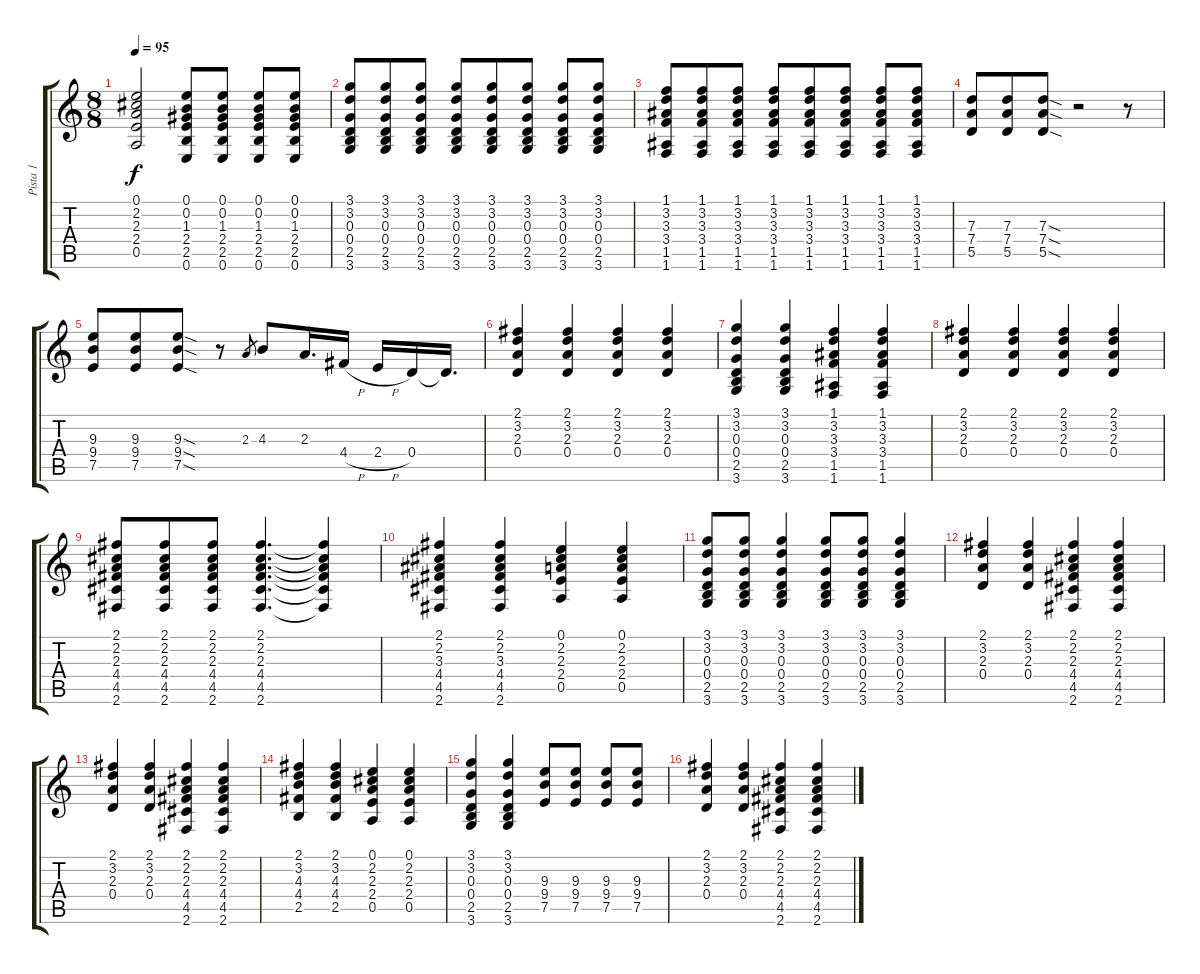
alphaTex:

\track ("Pista 1" "Pista 1") {instrument distortionguitar}
\staff {score tabs}
\tuning (E4 B3 G3 D3 A2 E2) {hide}
\ts (8 8)
\tempo 95
\clef g2
\ks c
(0.1{t} 2.2{t} 2.3{t} 2.4{t} 0.5{t}).2{dy f} (0.1 0.2 1.3 2.4 2.5 0.6).8 (0.1 0.2 1.3 2.4 2.5 0.6).8 (0.1 0.2 1.3 2.4 2.5 0.6).8 (0.1 0.2 1.3 2.4 2.5 0.6).8 |
(3.1 3.2 0.3 0.4 2.5 3.6).8 (3.1 3.2 0.3 0.4 2.5 3.6).8 (3.1 3.2 0.3 0.4 2.5 3.6).8 (3.1 3.2 0.3 0.4 2.5 3.6).8 (3.1 3.2 0.3 0.4 2.5 3.6).8 (3.1 3.2 0.3 0.4 2.5 3.6).8 (3.1 3.2 0.3 0.4 2.5 3.6).8 (3.1 3.2 0.3 0.4 2.5 3.6).8 |
(1.1 3.2 3.3 3.4 1.5 1.6).8 (1.1 3.2 3.3 3.4 1.5 1.6).8 (1.1 3.2 3.3 3.4 1.5 1.6).8 (1.1 3.2 3.3 3.4 1.5 1.6).8 (1.1 3.2 3.3 3.4 1.5 1.6).8 (1.1 3.2 3.3 3.4 1.5 1.6).8 (1.1 3.2 3.3 3.4 1.5 1.6).8 (1.1 3.2 3.3 3.4 1.5 1.6).8 |
(7.3 7.4 5.5).8 (7.3 7.4 5.5).8 (7.3{sod} 7.4{sod} 5.5{sod}).8 r.2 r.8 |
(9.3 9.4 7.5).8 (9.3 9.4 7.5).8 (9.3{sod} 9.4{sod} 7.5{sod}).8 r.8 2.3.8{gr} 4.3.8 2.3.16{d} 4.4{h}.16 2.4{h}.16 0.4.16 0.4{t}.16{d} |
(2.1 3.2 2.3 0.4).4 (2.1 3.2 2.3 0.4).4 (2.1 3.2 2.3 0.4).4 (2.1 3.2 2.3 0.4).4 |
(3.1 3.2 0.3 0.4 2.5 3.6).4 (3.1 3.2 0.3 0.4 2.5 3.6).4 (1.1 3.2 3.3 3.4 1.5 1.6).4 (1.1 3.2 3.3 3.4 1.5 1.6).4 |
(2.1 3.2 2.3 0.4).4 (2.1 3.2 2.3 0.4).4 (2.1 3.2 2.3 0.4).4 (2.1 3.2 2.3 0.4).4 |
(2.1 2.2 2.3 4.4 4.5 2.6).8 (2.1 2.2 2.3 4.4 4.5 2.6).8 (2.1 2.2 2.3 4.4 4.5 2.6).8 (2.1 2.2 2.3 4.4 4.5 2.6).4{d} (2.1{t} 2.2{t} 2.3{t} 4.4{t} 4.5{t} 2.6{t}).4 |
(2.1 2.2 3.3 4.4 4.5 2.6).4 (2.1 2.2 3.3 4.4 4.5 2.6).4 (0.1 2.2 2.3 2.4 0.5).4 (0.1 2.2 2.3 2.4 0.5).4 |
(3.1 3.2 0.3 0.4 2.5 3.6).8 (3.1 3.2 0.3 0.4 2.5 3.6).8 (3.1 3.2 0.3 0.4 2.5 3.6).4 (3.1 3.2 0.3 0.4 2.5 3.6).8 (3.1 3.2 0.3 0.4 2.5 3.6).8 (3.1 3.2 0.3 0.4 2.5 3.6).4 |
(2.1 3.2 2.3 0.4).4 (2.1 3.2 2.3 0.4).4 (2.1 2.2 2.3 4.4 4.5 2.6).4 (2.1 2.2 2.3 4.4 4.5 2.6).4 |
(2.1 3.2 2.3 0.4).4 (2.1 3.2 2.3 0.4).4 (2.1 2.2 2.3 4.4 4.5 2.6).4 (2.1 2.2 2.3 4.4 4.5 2.6).4 |
(2.1 3.2 4.3 4.4 2.5).4 (2.1 3.2 4.3 4.4 2.5).4 (0.1 2.2 2.3 2.4 0.5).4 (0.1 2.2 2.3 2.4 0.5).4 |
(3.1 3.2 0.3 0.4 2.5 3.6).4 (3.1 3.2 0.3 0.4 2.5 3.6).4 (9.3 9.4 7.5).8 (9.3 9.4 7.5).8 (9.3 9.4 7.5).8 (9.3 9.4 7.5).8 |
(2.1 3.2 2.3 0.4).4 (2.1 3.2 2.3 0.4).4 (2.1 2.2 2.3 4.4 4.5 2.6).4 (2.1 2.2 2.3 4.4 4.5 2.6).4
